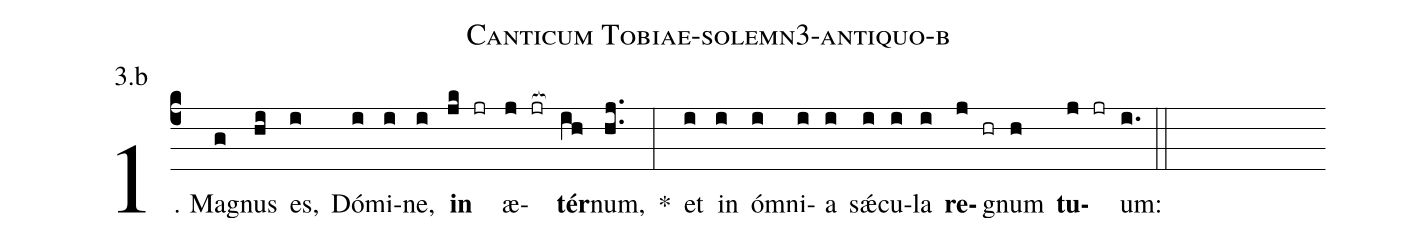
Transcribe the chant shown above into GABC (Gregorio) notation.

name: Canticum Tobiae-solemn3-antiquo-b;
annotation: 3.b;
%%
(c4)1. Ma(g)gnus(hi) es,(i) Dó(i)mi(i)ne,(i) <b>in</b>(jk jr) æ(j jr[ocb:1{])<b>tér</b>(ih[ocb:0}])num,(hj..) *(:) et(i) in(i) óm(i)ni(i)a(i) sǽ(i)cu(i)la(i) <b>re</b>(j hr)gnum(h) <b>tu</b>(j jr)um:(i.) (::)
